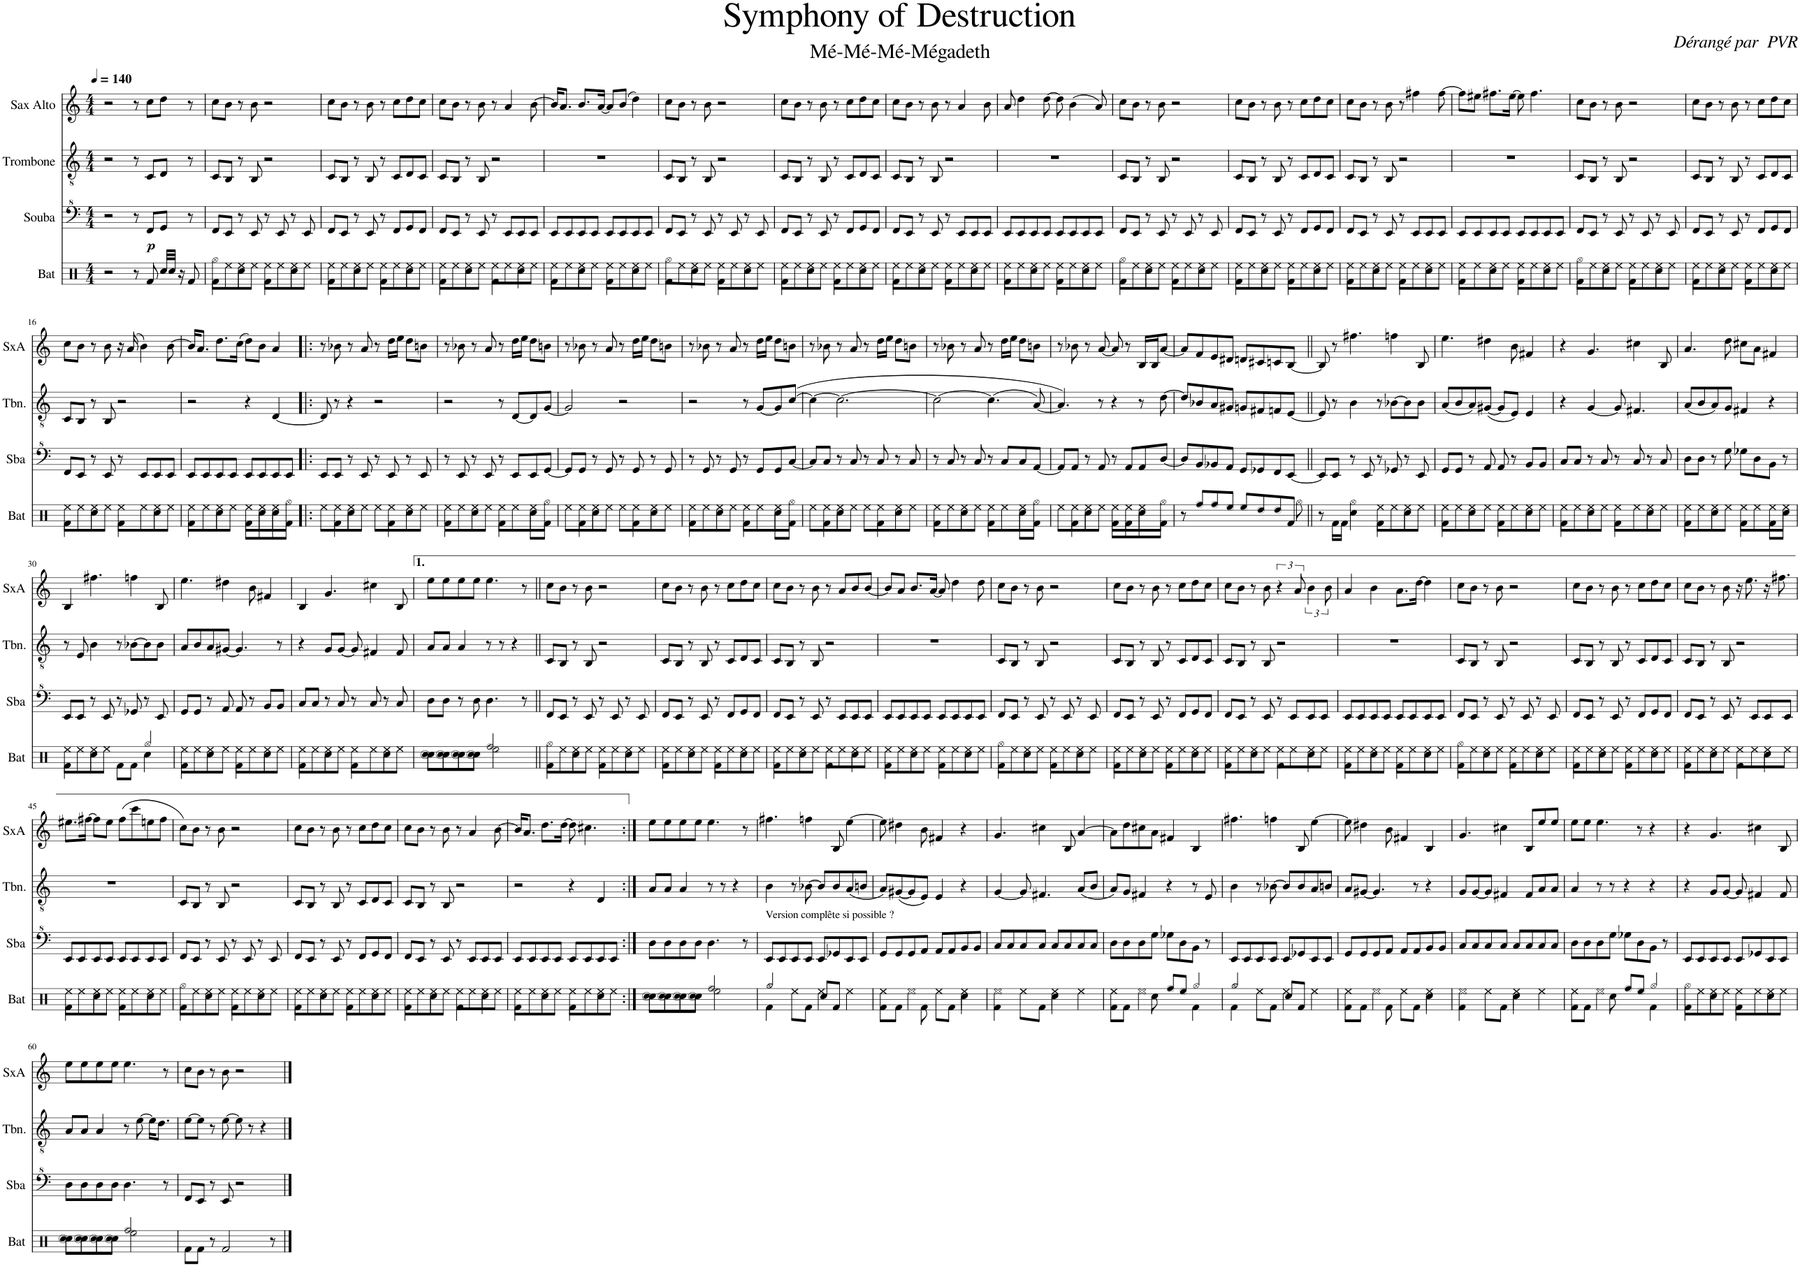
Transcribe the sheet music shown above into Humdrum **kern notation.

**kern	**kern	**dynam	**kern	**kern
*part4	*part3	*part3	*part2	*part1
*staff4	*staff3	*staff3	*staff2	*staff1
*I"Bat	*I"Souba	*	*I"Trombone	*I"Sax Alto
*I'Bat	*I'Sba	*	*I'Tbn.	*I'SxA
*clefX	*clefF^4	*	*clefGv2	*clefG2
*	*Trd8c14	*	*Trd1c2	*Trd5c9
*k[]	*k[]	*	*k[]	*k[]
*M4/4	*M4/4	*	*M4/4	*M4/4
=1	=1	=1	=1	=1
2r	2r	.	2r	2r
8r	8r	.	8r	8r
!	!	!LO:DY:b	!	!
8Rf/	8F/L	p	8C/L	8cc\L
32Rcc/LLL	8G/J	.	8D/J	8dd\J
32Rcc/JJJ	.	.	.	.
16r	.	.	.	.
8Rf/	8r	.	8r	8r
=2	=2	=2	=2	=2
*^	*	*	*	*
8Rgg\L	4Rf\	8F/L	.	8C/L	8cc\L
8Ree\	.	8E/J	.	8BB/J	8b\J
8Ree\	4Rcc\	8r	.	8r	8r
8Ree\J	.	8E/	.	8BB/	8b\
8Ree\L	4Rf\	8r	.	2r	2r
8Ree\	.	8E/	.	.	.
8Ree\	4Rcc\	8r	.	.	.
8Ree\J	.	8E/	.	.	.
=3	=3	=3	=3	=3	=3
8Ree\L	4Rf\	8F/L	.	8C/L	8cc\L
8Ree\	.	8E/J	.	8BB/J	8b\J
8Ree\	4Rcc\	8r	.	8r	8r
8Ree\J	.	8E/	.	8BB/	8b\
8Ree\L	4Rf\	8r	.	8r	8r
8Ree\	.	8F/L	.	8C/L	8cc\L
8Ree\	4Rcc\	8G/	.	8D/	8dd\
8Ree\J	.	8F/J	.	8C/J	8cc\J
=4	=4	=4	=4	=4	=4
8Ree\L	4Rf\	8F/L	.	8C/L	8cc\L
8Ree\	.	8E/J	.	8BB/J	8b\J
8Ree\	4Rcc\	8r	.	8r	8r
8Ree\J	.	8E/	.	8BB/	8b\
8Ree\L	4Rf\	8r	.	2r	8r
8Ree\	.	8E/L	.	.	4a/
8Ree\	4Rcc\	8E/	.	.	.
8Ree\J	.	8E/J	.	.	[8b\
=5	=5	=5	=5	=5	=5
8Ree\L	4Rf\	8E/L	.	1r	16b/KL]
.	.	.	.	.	8.a/J
8Ree\	.	8E/	.	.	.
8Ree\	4Rcc\	8E/	.	.	8.b/L
8Ree\J	.	8E/J	.	.	.
.	.	.	.	.	[16a/Jk
8Ree\L	4Rf\	8E/L	.	.	8a/L]
8Ree\	.	8E/	.	.	(8b/J
8Ree\	4Rcc\	8E/	.	.	4dd\)
8Ree\J	.	8E/J	.	.	.
=6	=6	=6	=6	=6	=6
8Rgg\L	4Rf\	8F/L	.	8C/L	8cc\L
8Ree\	.	8E/J	.	8BB/J	8b\J
8Ree\	4Rcc\	8r	.	8r	8r
8Ree\J	.	8E/	.	8BB/	8b\
8Ree\L	4Rf\	8r	.	2r	2r
8Ree\	.	8E/	.	.	.
8Ree\	4Rcc\	8r	.	.	.
8Ree\J	.	8E/	.	.	.
=7	=7	=7	=7	=7	=7
8Ree\L	4Rf\	8F/L	.	8C/L	8cc\L
8Ree\	.	8E/J	.	8BB/J	8b\J
8Ree\	4Rcc\	8r	.	8r	8r
8Ree\J	.	8E/	.	8BB/	8b\
8Ree\L	4Rf\	8r	.	8r	8r
8Ree\	.	8F/L	.	8C/L	8cc\L
8Ree\	4Rcc\	8G/	.	8D/	8dd\
8Ree\J	.	8F/J	.	8C/J	8cc\J
=8	=8	=8	=8	=8	=8
8Ree\L	4Rf\	8F/L	.	8C/L	8cc\L
8Ree\	.	8E/J	.	8BB/J	8b\J
8Ree\	4Rcc\	8r	.	8r	8r
8Ree\J	.	8E/	.	8BB/	8b\
8Ree\L	4Rf\	8r	.	2r	8r
8Ree\	.	8E/L	.	.	4a/
8Ree\	4Rcc\	8E/	.	.	.
8Ree\J	.	8E/J	.	.	8b\
=9	=9	=9	=9	=9	=9
8Ree\L	4Rf\	8E/L	.	1r	8a/
8Ree\	.	8E/	.	.	4dd\
8Ree\	4Rcc\	8E/	.	.	.
8Ree\J	.	8E/J	.	.	[8dd\
8Ree\L	4Rf\	8E/L	.	.	8dd\]
8Ree\	.	8E/	.	.	(4b\
8Ree\	4Rcc\	8E/	.	.	.
8Ree\J	.	8E/J	.	.	8a/)
=10	=10	=10	=10	=10	=10
8Rgg\L	4Rf\	8F/L	.	8C/L	8cc\L
8Ree\	.	8E/J	.	8BB/J	8b\J
8Ree\	4Rcc\	8r	.	8r	8r
8Ree\J	.	8E/	.	8BB/	8b\
8Ree\L	4Rf\	8r	.	2r	2r
8Ree\	.	8E/	.	.	.
8Ree\	4Rcc\	8r	.	.	.
8Ree\J	.	8E/	.	.	.
=11	=11	=11	=11	=11	=11
8Ree\L	4Rf\	8F/L	.	8C/L	8cc\L
8Ree\	.	8E/J	.	8BB/J	8b\J
8Ree\	4Rcc\	8r	.	8r	8r
8Ree\J	.	8E/	.	8BB/	8b\
8Ree\L	4Rf\	8r	.	8r	8r
8Ree\	.	8F/L	.	8C/L	8cc\L
8Ree\	4Rcc\	8G/	.	8D/	8dd\
8Ree\J	.	8F/J	.	8C/J	8cc\J
=12	=12	=12	=12	=12	=12
8Ree\L	4Rf\	8F/L	.	8C/L	8cc\L
8Ree\	.	8E/J	.	8BB/J	8b\J
8Ree\	4Rcc\	8r	.	8r	8r
8Ree\J	.	8E/	.	8BB/	8b\
8Ree\L	4Rf\	8r	.	2r	8r
8Ree\	.	8E/L	.	.	4ff#X\
8Ree\	4Rcc\	8E/	.	.	.
8Ree\J	.	8E/J	.	.	[8ff#\
=13	=13	=13	=13	=13	=13
8Ree\L	4Rf\	8E/L	.	1r	8ff#\L]
8Ree\	.	8E/	.	.	8ee#X\J
8Ree\	4Rcc\	8E/	.	.	8.ff#X\L
8Ree\J	.	8E/J	.	.	.
.	.	.	.	.	[16ee#\Jk
8Ree\L	4Rf\	8E/L	.	.	8ee#\]
8Ree\	.	8E/	.	.	4.ff#\
8Ree\	4Rcc\	8E/	.	.	.
8Ree\J	.	8E/J	.	.	.
=14	=14	=14	=14	=14	=14
8Rgg\L	4Rf\	8F/L	.	8C/L	8cc\L
8Ree\	.	8E/J	.	8BB/J	8b\J
8Ree\	4Rcc\	8r	.	8r	8r
8Ree\J	.	8E/	.	8BB/	8b\
8Ree\L	4Rf\	8r	.	2r	2r
8Ree\	.	8E/	.	.	.
8Ree\	4Rcc\	8r	.	.	.
8Ree\J	.	8E/	.	.	.
=15	=15	=15	=15	=15	=15
8Ree\L	4Rf\	8F/L	.	8C/L	8cc\L
8Ree\	.	8E/J	.	8BB/J	8b\J
8Ree\	4Rcc\	8r	.	8r	8r
8Ree\J	.	8E/	.	8BB/	8b\
8Ree\L	4Rf\	8r	.	8r	8r
8Ree\	.	8F/L	.	8C/L	8cc\L
8Ree\	4Rcc\	8G/	.	8D/	8dd\
8Ree\J	.	8F/J	.	8C/J	8cc\J
!!LO:LB:g=z
=16	=16	=16	=16	=16	=16
8Ree\L	4Rf\	8F/L	.	8C/L	8cc\L
8Ree\	.	8E/J	.	8BB/J	8b\J
8Ree\	4Rcc\	8r	.	8r	8r
8Ree\J	.	8E/	.	8BB/	8b\
8Ree\L	4Rf\	8r	.	2r	16r
.	.	.	.	.	(16a/
8Ree\	.	8E/L	.	.	4b\)
8Ree\	4Rcc\	8E/	.	.	.
8Ree\J	.	8E/J	.	.	[8b\
=17	=17	=17	=17	=17	=17
8Ree\L	4Rf\	8E/L	.	2r	16b/KL]
.	.	.	.	.	8.a/J
8Ree\	.	8E/	.	.	.
8Ree\	4Rcc\	8E/	.	.	8.dd\L
8Ree\J	.	8E/J	.	.	.
.	.	.	.	.	(16cc\Jk
8Ree\L	8Rf\L	8E/L	.	4r	8dd\L)
8Ree\	8Rcc\	8E/	.	.	8b\J
8Ree\	8Rcc\	8E/	.	[4D/	4a/
8Rgg\J	8Rf\J	8E/J	.	.	.
=18!|:	=18!|:	=18!|:	=18!|:	=18!|:	=18!|:
*	*^	*	*	*	*
8Ree\L	4ryy	8ryy	8E/L	.	8D/]	8r
8Ree\	.	4Rf\	8E/J	.	8r	8b-X\
8Ree\	4Rcc\	.	8r	.	4r	8r
8Ree\J	.	4ryy	8E/	.	.	8a/
8Ree\L	4ryy	.	8r	.	2r	8r
8Ree\	.	4Rf\	8E/	.	.	16dd\LL
.	.	.	.	.	.	16ee\JJ
8Ree\	4Rcc\	.	8r	.	.	8dd\L
8Ree\J	.	8ryy	8E/	.	.	8bn\J
*	*v	*v	*	*	*	*
=19	=19	=19	=19	=19	=19
8Ree\L	4Rf\	8r	.	2r	8r
8Ree\	.	8E/	.	.	8b-X\
8Ree\	4Rcc\	8r	.	.	8r
8Ree\J	.	8E/	.	.	8a/
8Ree\L	4Rf\	8r	.	8r	8r
8Ree\	.	8E/L	.	[8D/L	16dd\LL
.	.	.	.	.	16ee\JJ
8Ree\	8Rcc\L	8E/	.	8D/]	8dd\L
8Rgg\J	8Rf\J	[8G/J	.	[8G/J	8bn\J
=20	=20	=20	=20	=20	=20
*	*^	*	*	*	*
8Ree\L	4ryy	8ryy	8G/L]	.	2G/]	8r
8Ree\	.	4Rf\	8G/J	.	.	8b-X\
8Ree\	4Rcc\	.	8r	.	.	8r
8Ree\J	.	4ryy	8G/	.	.	8a/
8Ree\L	4ryy	.	8r	.	2r	8r
8Ree\	.	4Rf\	8G/	.	.	16dd\LL
.	.	.	.	.	.	16ee\JJ
8Ree\	4Rcc\	.	8r	.	.	8dd\L
8Ree\J	.	8ryy	8G/	.	.	8bn\J
*	*v	*v	*	*	*	*
=21	=21	=21	=21	=21	=21
8Ree\L	4Rf\	8r	.	2r	8r
8Ree\	.	8G/	.	.	8b-X\
8Ree\	4Rcc\	8r	.	.	8r
8Ree\J	.	8G/	.	.	8a/
8Ree\L	4Rf\	8r	.	8r	8r
8Ree\	.	8G/L	.	[8G/L	16dd\LL
.	.	.	.	.	16ee\JJ
8Ree\	8Rcc\L	8G/	.	8G/]	8dd\L
8Rgg\J	8Rf\J	[8c/J	.	([8c/J	8bn\J
=22	=22	=22	=22	=22	=22
*	*^	*	*	*	*
8Ree\L	4ryy	8ryy	8c/L]	.	4c\_	8r
8Ree\	.	4Rf\	8c/J	.	.	8b-X\
8Ree\	4Rcc\	.	8r	.	2.c\_	8r
8Ree\J	.	4ryy	8c/	.	.	8a/
8Ree\L	4ryy	.	8r	.	.	8r
8Ree\	.	4Rf\	8c/	.	.	16dd\LL
.	.	.	.	.	.	16ee\JJ
8Ree\	4Rcc\	.	8r	.	.	8dd\L
8Ree\J	.	8ryy	8c/	.	.	8bn\J
*	*v	*v	*	*	*	*
=23	=23	=23	=23	=23	=23
8Ree\L	4Rf\	8r	.	2c\_	8r
8Ree\	.	8c/	.	.	8b-X\
8Ree\	4Rcc\	8r	.	.	8r
8Ree\J	.	8c/	.	.	8a/
8Ree\L	4Rf\	8r	.	(4.c\]	8r
8Ree\	.	8c/L	.	.	16dd\LL
.	.	.	.	.	16ee\JJ
8Ree\	8Rcc\L	8c/	.	.	8dd\L
8Rgg\J	8Rf\J	[8A/J	.	[8A/)	8bn\J
=24	=24	=24	=24	=24	=24
*	*^	*	*	*	*
8Ree\L	4ryy	8ryy	8A/L]	.	4.A/])	8r
8Ree\	.	4Rf\	8A/J	.	.	8b-X\
8Ree\	4Rcc\	.	8r	.	.	8r
8Ree\J	.	2ryy	8A/	.	8r	[8a/
8Ree\L	8Rf\L	.	8r	.	4r	8a/]
8Ree\	8Rf\	.	8A/L	.	.	8r
8Ree\	8Rcc\	.	8A/	.	8r	16B/LL
.	.	.	.	.	.	16B/J
8Rgg\J	8Rf\J	8ryy	[8d/J	.	[8d\	[8a/J
*	*v	*v	*	*	*	*
=25	=25	=25	=25	=25	=25
8r	2..ryy	8d/L]	.	8d/L]	8a/L]
8Rff/L	.	8B/	.	8B-X/	8f/
8Rff/	.	8B-X/	.	8A/	8e/
8Ree/J	.	8A/J	.	8G#X/J	8d#X/J
8Ree/L	.	8G/L	.	8Gn/L	8dn/L
8Rdd/	.	8G-X/	.	8F#X/	8c#X/
8Rdd/	.	8F/	.	8Fn/	8cn/
8Rf/J	8Rgg\	[8E/J	.	[8E/J	[8B/J
=26||	=26||	=26||	=26||	=26||	=26||
8r	4ryy	8E/L]	.	8E/]	8B/]
16Rf\LL	.	8E/J	.	8r	8r
16Rf\JJ	.	.	.	.	.
4Rgg\	4Rcc\	8r	.	4B\	4.ff#X\
.	.	8E/	.	.	.
8Ree\L	4Rf\	8r	.	8r	.
8Ree\	.	8G-X/	.	[8B-X\L	4ffn\
8Ree\	4Rcc\	8r	.	8B-\]	.
8Ree\J	.	8E/	.	8B-\J	8B/
=27	=27	=27	=27	=27	=27
8Ree\L	4Rf\	8G/L	.	(8A/L	4.ee\
8Ree\	.	8G/J	.	8B/	.
8Ree\	4Rcc\	8r	.	8A/)	.
8Ree\J	.	8A/	.	([8G#X/J	4dd#X\
8Ree\L	4Rf\	8A/	.	8G#/L]	.
8Ree\	.	8r	.	8E/J)	8b\
8Ree\	4Rcc\	8B/L	.	4E/	4f#X/
8Ree\J	.	8B/J	.	.	.
=28	=28	=28	=28	=28	=28
8Ree\L	4Rf\	8c/L	.	4r	4r
8Ree\	.	8c/J	.	.	.
8Ree\	4Rcc\	8r	.	[4G/	4.g/
8Ree\J	.	8c/	.	.	.
8Ree\L	4Rf\	8r	.	8G/]	.
8Ree\	.	8c/	.	4.F#X/	4cc#X\
8Ree\	4Rcc\	8r	.	.	.
8Ree\J	.	8c/	.	.	8B/
=29	=29	=29	=29	=29	=29
8Ree\L	4Rf\	8d\L	.	(8A/L	4.a/
8Ree\	.	8d\J	.	8B/	.
8Ree\	4Rcc\	8r	.	8A/)	.
8Ree\J	.	8g\	.	8G/J	8dd\
8Ree\L	4Rf\	8g-X\L	.	4F#X/	8cc#X\L
8Ree\	.	8d\	.	.	8a\J
8Ree\	8Rf\L	8B\J	.	4r	4f#X/
8Ree\J	8Rcc\J	8r	.	.	.
!!LO:LB:g=z
=30	=30	=30	=30	=30	=30
8Ree\L	4Rf\	8E/L	.	8r	4B/
8Ree\	.	8E/J	.	8E/	.
8Ree\	4Rcc\	8r	.	4B\	4.ff#X\
8Ree\J	.	8E/	.	.	.
8Rf\L	4ryy	8r	.	8r	.
8Rf\J	.	8G-X/	.	[8B-X\L	4ffn\
4Rgg/	4Rcc\	8r	.	8B-\]	.
.	.	8E/	.	8B-\J	8B/
=31	=31	=31	=31	=31	=31
8Ree\L	4Rf\	8G/L	.	8A/L	4.ee\
8Ree\	.	8G/J	.	8B/	.
8Ree\	4Rcc\	8r	.	8A/	.
8Ree\J	.	8A/	.	[8G#X/J	4dd#X\
8Ree\L	4Rf\	8A/	.	4.G#/]	.
8Ree\	.	8r	.	.	8b\
8Ree\	4Rcc\	8B/L	.	.	4f#X/
8Ree\J	.	8B/J	.	8r	.
=32	=32	=32	=32	=32	=32
8Ree\L	4Rf\	8c/L	.	4r	4B/
8Ree\	.	8c/J	.	.	.
8Ree\	4Rcc\	8r	.	8G/L	4.g/
8Ree\J	.	8c/	.	[8G/J	.
8Ree\L	4Rf\	8r	.	8G/]	.
8Ree\	.	8c/	.	4F#X/	4cc#X\
8Ree\	4Rcc\	8r	.	.	.
8Ree\J	.	8c/	.	8F#/	8B/
=33	=33	=33	=33	=33	=33
8Rcc\L	8Rcc\L	8d\L	.	8A/L	8ee\L
8Rcc\	8Rcc\	8d\J	.	8A/J	8ee\
8Rcc\	8Rcc\	8r	.	4A/	8ee\
8Rcc\J	8Rcc\J	8d\	.	.	8ee\J
2Rff/	2Ree\	4.d\	.	8r	4.ee\
.	.	.	.	8r	.
.	.	.	.	4r	.
.	.	8r	.	.	8r
=34||	=34||	=34||	=34||	=34||	=34||
8Rgg\L	4Rf\	8F/L	.	8C/L	8cc\L
8Ree\	.	8E/J	.	8BB/J	8b\J
8Ree\	4Rcc\	8r	.	8r	8r
8Ree\J	.	8E/	.	8BB/	8b\
8Ree\L	4Rf\	8r	.	2r	2r
8Ree\	.	8E/	.	.	.
8Ree\	4Rcc\	8r	.	.	.
8Ree\J	.	8E/	.	.	.
=35	=35	=35	=35	=35	=35
8Ree\L	4Rf\	8F/L	.	8C/L	8cc\L
8Ree\	.	8E/J	.	8BB/J	8b\J
8Ree\	4Rcc\	8r	.	8r	8r
8Ree\J	.	8E/	.	8BB/	8b\
8Ree\L	4Rf\	8r	.	8r	8r
8Ree\	.	8F/L	.	8C/L	8cc\L
8Ree\	4Rcc\	8G/	.	8D/	8dd\
8Ree\J	.	8F/J	.	8C/J	8cc\J
=36	=36	=36	=36	=36	=36
8Ree\L	4Rf\	8F/L	.	8C/L	8cc\L
8Ree\	.	8E/J	.	8BB/J	8b\J
8Ree\	4Rcc\	8r	.	8r	8r
8Ree\J	.	8E/	.	8BB/	8b\
8Ree\L	4Rf\	8r	.	2r	8r
8Ree\	.	8E/L	.	.	8a/L
8Ree\	4Rcc\	8E/	.	.	8b/
8Ree\J	.	8E/J	.	.	[8b/J
=37	=37	=37	=37	=37	=37
8Ree\L	4Rf\	8E/L	.	1r	8b/L]
8Ree\	.	8E/	.	.	8a/J
8Ree\	4Rcc\	8E/	.	.	8.b/L
8Ree\J	.	8E/J	.	.	.
.	.	.	.	.	[16a/Jk
8Ree\L	4Rf\	8E/L	.	.	8a/]
8Ree\	.	8E/	.	.	4dd\
8Ree\	4Rcc\	8E/	.	.	.
8Ree\J	.	8E/J	.	.	8dd\
=38	=38	=38	=38	=38	=38
8Rgg\L	4Rf\	8F/L	.	8C/L	8cc\L
8Ree\	.	8E/J	.	8BB/J	8b\J
8Ree\	4Rcc\	8r	.	8r	8r
8Ree\J	.	8E/	.	8BB/	8b\
8Ree\L	4Rf\	8r	.	2r	2r
8Ree\	.	8E/	.	.	.
8Ree\	4Rcc\	8r	.	.	.
8Ree\J	.	8E/	.	.	.
=39	=39	=39	=39	=39	=39
8Ree\L	4Rf\	8F/L	.	8C/L	8cc\L
8Ree\	.	8E/J	.	8BB/J	8b\J
8Ree\	4Rcc\	8r	.	8r	8r
8Ree\J	.	8E/	.	8BB/	8b\
8Ree\L	4Rf\	8r	.	8r	8r
8Ree\	.	8F/L	.	8C/L	8cc\L
8Ree\	4Rcc\	8G/	.	8D/	8dd\
8Ree\J	.	8F/J	.	8C/J	8cc\J
=40	=40	=40	=40	=40	=40
8Ree\L	4Rf\	8F/L	.	8C/L	8cc\L
8Ree\	.	8E/J	.	8BB/J	8b\J
8Ree\	4Rcc\	8r	.	8r	8r
8Ree\J	.	8E/	.	8BB/	8b\
8Ree\L	4Rf\	8r	.	2r	6r
8Ree\	.	8E/L	.	.	.
.	.	.	.	.	12a/
8Ree\	4Rcc\	8E/	.	.	6b\
8Ree\J	.	8E/J	.	.	.
.	.	.	.	.	12b\
=41	=41	=41	=41	=41	=41
8Ree\L	4Rf\	8E/L	.	1r	4a/
8Ree\	.	8E/	.	.	.
8Ree\	4Rcc\	8E/	.	.	4b\
8Ree\J	.	8E/J	.	.	.
8Ree\L	4Rf\	8E/L	.	.	8.a\L
8Ree\	.	8E/	.	.	.
.	.	.	.	.	[16dd\Jk
8Ree\	4Rcc\	8E/	.	.	4dd\]
8Ree\J	.	8E/J	.	.	.
=42	=42	=42	=42	=42	=42
8Rgg\L	4Rf\	8F/L	.	8C/L	8cc\L
8Ree\	.	8E/J	.	8BB/J	8b\J
8Ree\	4Rcc\	8r	.	8r	8r
8Ree\J	.	8E/	.	8BB/	8b\
8Ree\L	4Rf\	8r	.	2r	2r
8Ree\	.	8E/	.	.	.
8Ree\	4Rcc\	8r	.	.	.
8Ree\J	.	8E/	.	.	.
=43	=43	=43	=43	=43	=43
8Ree\L	4Rf\	8F/L	.	8C/L	8cc\L
8Ree\	.	8E/J	.	8BB/J	8b\J
8Ree\	4Rcc\	8r	.	8r	8r
8Ree\J	.	8E/	.	8BB/	8b\
8Ree\L	4Rf\	8r	.	8r	8r
8Ree\	.	8F/L	.	8C/L	8cc\L
8Ree\	4Rcc\	8G/	.	8D/	8dd\
8Ree\J	.	8F/J	.	8C/J	8cc\J
=44	=44	=44	=44	=44	=44
8Ree\L	4Rf\	8F/L	.	8C/L	8cc\L
8Ree\	.	8E/J	.	8BB/J	8b\J
8Ree\	4Rcc\	8r	.	8r	8r
8Ree\J	.	8E/	.	8BB/	8b\
8Ree\L	4Rf\	8r	.	2r	16r
.	.	.	.	.	8.ee\
8Ree\	.	8E/L	.	.	.
8Ree\	4Rcc\	8E/	.	.	16r
.	.	.	.	.	8.ff#X\
8Ree\J	.	8E/J	.	.	.
!!LO:LB:g=z
=45	=45	=45	=45	=45	=45
8Ree\L	4Rf\	8E/L	.	1r	8.ee#X\L
8Ree\	.	8E/	.	.	.
.	.	.	.	.	[16ff#X\Jk
8Ree\	4Rcc\	8E/	.	.	8ff#\L]
8Ree\J	.	8E/J	.	.	8ee#\J
8Ree\L	4Rf\	8E/L	.	.	(8ff#\L
8Ree\	.	8E/	.	.	8ccc\
8Ree\	4Rcc\	8E/	.	.	8een\
8Ree\J	.	8E/J	.	.	8ff#\J
=46	=46	=46	=46	=46	=46
8Rgg\L	4Rf\	8F/L	.	8C/L	8cc\L)
8Ree\	.	8E/J	.	8BB/J	8b\J
8Ree\	4Rcc\	8r	.	8r	8r
8Ree\J	.	8E/	.	8BB/	8b\
8Ree\L	4Rf\	8r	.	2r	2r
8Ree\	.	8E/	.	.	.
8Ree\	4Rcc\	8r	.	.	.
8Ree\J	.	8E/	.	.	.
=47	=47	=47	=47	=47	=47
8Ree\L	4Rf\	8F/L	.	8C/L	8cc\L
8Ree\	.	8E/J	.	8BB/J	8b\J
8Ree\	4Rcc\	8r	.	8r	8r
8Ree\J	.	8E/	.	8BB/	8b\
8Ree\L	4Rf\	8r	.	8r	8r
8Ree\	.	8F/L	.	8C/L	8cc\L
8Ree\	4Rcc\	8G/	.	8D/	8dd\
8Ree\J	.	8F/J	.	8C/J	8cc\J
=48	=48	=48	=48	=48	=48
8Ree\L	4Rf\	8F/L	.	8C/L	8cc\L
8Ree\	.	8E/J	.	8BB/J	8b\J
8Ree\	4Rcc\	8r	.	8r	8r
8Ree\J	.	8E/	.	8BB/	8b\
8Ree\L	4Rf\	8r	.	2r	8r
8Ree\	.	8E/L	.	.	4a/
8Ree\	4Rcc\	8E/	.	.	.
8Ree\J	.	8E/J	.	.	[8b\
=49	=49	=49	=49	=49	=49
8Ree\L	4Rf\	8E/L	.	2r	16b/KL]
.	.	.	.	.	8.a/J
8Ree\	.	8E/	.	.	.
8Ree\	4Rcc\	8E/	.	.	8.dd\L
8Ree\J	.	8E/J	.	.	.
.	.	.	.	.	[16dd\Jk
8Ree\L	4Rf\	8E/L	.	4r	8dd\]
8Ree\	.	8E/	.	.	4.cc#X\
8Ree\	4Rcc\	8E/	.	4D/	.
8Ree\J	.	8E/J	.	.	.
=50:|!	=50:|!	=50:|!	=50:|!	=50:|!	=50:|!
8Rcc\L	8Rcc\L	8d\L	.	8A/L	8ee\L
8Rcc\	8Rcc\	8d\	.	8A/J	8ee\
8Rcc\	8Rcc\	8d\	.	4A/	8ee\
8Rcc\J	8Rcc\J	8d\J	.	.	8ee\J
2Rff/	2Ree\	4.d\	.	8r	4.ee\
.	.	.	.	8r	.
.	.	.	.	4r	.
.	.	8r	.	.	8r
=51	=51	=51	=51	=51	=51
!	!	!LO:TX:a:t=Version complête si possible ?	!	!	!
2Rgg/	4Rf\	8E/L	.	4B\	4.ff#X\
.	.	8E/	.	.	.
.	8Ree\L	8E/	.	8r	.
.	8Rf\J	8E/J	.	[8B-X\	4ffn\
4Ree\	8Rcc/L	8E/L	.	8B-/L]	.
.	8Rf/J	8G-X/	.	8B-/	8B/
4Ree\	4ryy	8E/	.	(8A/	[4ee\
.	.	8E/J	.	8Bn/J	.
=52	=52	=52	=52	=52	=52
4Ree\	8Rf\L	8G/L	.	8A/L)	8ee\]
.	8Rf\J	8G/	.	([8G#X/	4dd#X\
2Ree\	8ryy	8G/	.	8G#/]	.
.	8Rf\	8A/J	.	8E/J)	8b\
.	8Ree\L	8A/L	.	4E/	4f#X/
.	8Rf\J	8A/	.	.	.
4Rcc\	4Ree\	8B/	.	4r	4r
.	.	8B/J	.	.	.
=53	=53	=53	=53	=53	=53
2Ree\	4Rf\	8c/L	.	[4G/	4.g/
.	.	8c/	.	.	.
.	8Ree\L	8c/	.	8G/]	.
.	8Rf\J	8c/J	.	4.F#X/	4cc#X\
4Rcc\	4Ree\	8c/L	.	.	.
.	.	8c/	.	.	8B/
4Ree\	4ryy	8c/	.	(8A/L	[4a/
.	.	8c/J	.	8B/J	.
=54	=54	=54	=54	=54	=54
4Ree\	8Rf\L	8d\L	.	8A/L)	8a\L]
.	8Rf\J	8d\	.	8G/J	8dd\
2Ree\	8ryy	8d\	.	4F#X/	8cc#X\
.	8Rcc\	8g\J	.	.	8a\J
.	8Rff/L	8g-X\L	.	4r	4f#X/
.	8Ree/J	8d\	.	.	.
4Rgg/	4Rf\	8B\J	.	8r	4B/
.	.	8r	.	8E/	.
=55	=55	=55	=55	=55	=55
2Rgg/	4Rf\	8E/L	.	4B\	4.ff#X\
.	.	8E/	.	.	.
.	8Ree\L	8E/	.	8r	.
.	8Rf\J	8E/J	.	[8B-X\	4ffn\
4Ree\	8Rcc/L	8E/L	.	8B-/L]	.
.	8Rf/J	8G-X/	.	8B-/	8B/
4Ree\	4ryy	8E/	.	8A/	[4ee\
.	.	8E/J	.	8Bn/J	.
=56	=56	=56	=56	=56	=56
4Ree\	8Rf\L	8G/L	.	8A/L	8ee\]
.	8Rf\J	8G/	.	[8G#X/J	4dd#X\
2Ree\	8ryy	8G/	.	4.G#/]	.
.	8Rf\	8A/J	.	.	8b\
.	8Ree\L	8A/L	.	.	4f#X/
.	8Rf\J	8A/	.	8r	.
4Rcc\	4Ree\	8B/	.	4r	4B/
.	.	8B/J	.	.	.
=57	=57	=57	=57	=57	=57
2Ree\	4Rf\	8c/L	.	8G/L	4.g/
.	.	8c/	.	[8G/	.
.	8Ree\L	8c/	.	8G/J]	.
.	8Rf\J	8c/J	.	4F#X/	4cc#X\
4Rcc\	4Ree\	8c/L	.	.	.
.	.	8c/	.	8F#/L	8B/L
4Ree\	4ryy	8c/	.	8A/	8ee/
.	.	8c/J	.	8A/J	8ee/J
=58	=58	=58	=58	=58	=58
4Ree\	8Rf\L	8d\L	.	4A/	8ee\L
.	8Rf\J	8d\	.	.	8ee\J
2Ree\	8ryy	8d\	.	8r	4.ee\
.	8Rcc\	8g\J	.	8r	.
.	8Rff/L	8g-X\L	.	4r	.
.	8Ree/J	8d\	.	.	8r
4Rgg/	4Rf\	8B\J	.	4r	4r
.	.	8r	.	.	.
=59	=59	=59	=59	=59	=59
8Rgg\L	4Rf\	8E/L	.	4r	4r
8Ree\	.	8E/	.	.	.
8Ree\	4Rcc\	8E/	.	8G/L	4.g/
8Ree\J	.	8E/J	.	[8G/J	.
8Ree\L	4Rf\	8E/L	.	8G/]	.
8Ree\	.	8G-X/	.	4F#X/	4cc#X\
8Ree\	4Rcc\	8E/	.	.	.
8Ree\J	.	8E/J	.	8F#/	8B/
!!LO:LB:g=z
=60	=60	=60	=60	=60	=60
8Rcc\L	8Rcc\L	8d\L	.	8A/L	8ee\L
8Rcc\	8Rcc\	8d\	.	8A/J	8ee\
8Rcc\	8Rcc\	8d\	.	4A/	8ee\
8Rcc\J	8Rcc\J	8d\J	.	.	8ee\J
2Rff/	2Ree\	4.d\	.	8r	4.ee\
.	.	.	.	[8e\	.
.	.	.	.	16e\KL]	.
.	.	.	.	8.d\J	.
.	.	8r	.	.	8r
*v	*v	*	*	*	*
=61	=61	=61	=61	=61
8Rf\L	8F/L	.	[8e\L	8cc\L
8Rf\J	8E/J	.	8e\J]	8b\J
8r	8r	.	8r	8r
2Rf/	8E/	.	[8e\	8b\
.	2r	.	8e\]	2r
.	.	.	8r	.
.	.	.	4r	.
8r	.	.	.	.
==	==	==	==	==
*-	*-	*-	*-	*-
